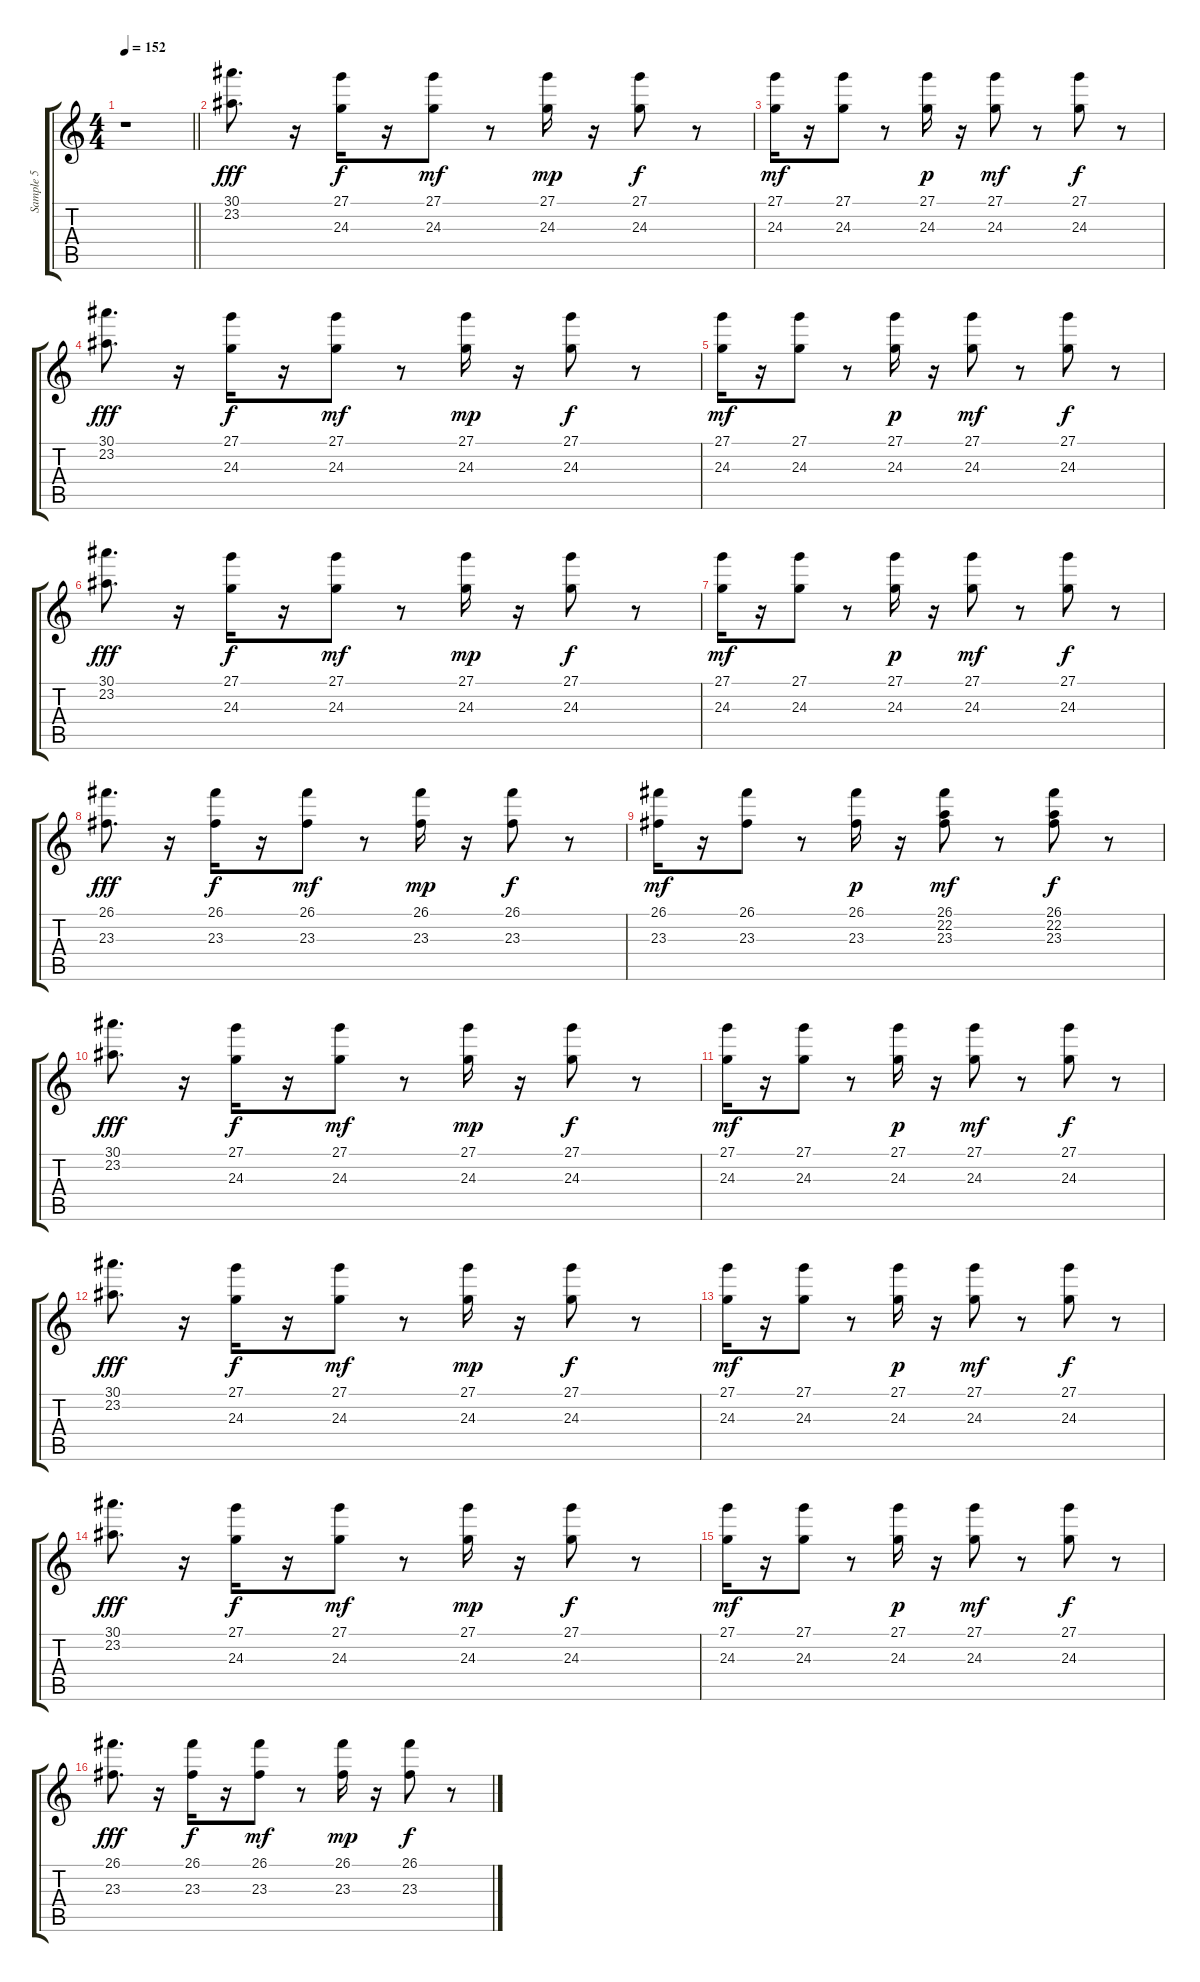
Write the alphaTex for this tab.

\track ("Sample 5" "Sample 5") {instrument lead1square}
\staff {score tabs}
\tuning (E4 B3 G3 D3 A2 E2) {hide}
\ts (4 4)
\tempo 152
\clef g2
\barLineRight lightlight
\ks c
r.1{dy fff} |
\section ("" " ")
(30.1 23.2).8{d} r.16 (27.1 24.3).16{dy f} r.16 (27.1 24.3).8{dy mf} r.8 (27.1 24.3).16{dy mp} r.16 (27.1 24.3).8{dy f} r.8 |
(27.1 24.3).16{dy mf} r.16 (27.1 24.3).8 r.8 (27.1 24.3).16{dy p} r.16 (27.1 24.3).8{dy mf} r.8 (27.1 24.3).8{dy f} r.8 |
(30.1 23.2).8{d dy fff} r.16 (27.1 24.3).16{dy f} r.16 (27.1 24.3).8{dy mf} r.8 (27.1 24.3).16{dy mp} r.16 (27.1 24.3).8{dy f} r.8 |
(27.1 24.3).16{dy mf} r.16 (27.1 24.3).8 r.8 (27.1 24.3).16{dy p} r.16 (27.1 24.3).8{dy mf} r.8 (27.1 24.3).8{dy f} r.8 |
(30.1 23.2).8{d dy fff} r.16 (27.1 24.3).16{dy f} r.16 (27.1 24.3).8{dy mf} r.8 (27.1 24.3).16{dy mp} r.16 (27.1 24.3).8{dy f} r.8 |
(27.1 24.3).16{dy mf} r.16 (27.1 24.3).8 r.8 (27.1 24.3).16{dy p} r.16 (27.1 24.3).8{dy mf} r.8 (27.1 24.3).8{dy f} r.8 |
(26.1 23.3).8{d dy fff} r.16 (26.1 23.3).16{dy f} r.16 (26.1 23.3).8{dy mf} r.8 (26.1 23.3).16{dy mp} r.16 (26.1 23.3).8{dy f} r.8 |
(26.1 23.3).16{dy mf} r.16 (26.1 23.3).8 r.8 (26.1 23.3).16{dy p} r.16 (26.1 22.2 23.3).8{dy mf} r.8 (26.1 22.2 23.3).8{dy f} r.8 |
(30.1 23.2).8{d dy fff} r.16 (27.1 24.3).16{dy f} r.16 (27.1 24.3).8{dy mf} r.8 (27.1 24.3).16{dy mp} r.16 (27.1 24.3).8{dy f} r.8 |
(27.1 24.3).16{dy mf} r.16 (27.1 24.3).8 r.8 (27.1 24.3).16{dy p} r.16 (27.1 24.3).8{dy mf} r.8 (27.1 24.3).8{dy f} r.8 |
(30.1 23.2).8{d dy fff} r.16 (27.1 24.3).16{dy f} r.16 (27.1 24.3).8{dy mf} r.8 (27.1 24.3).16{dy mp} r.16 (27.1 24.3).8{dy f} r.8 |
(27.1 24.3).16{dy mf} r.16 (27.1 24.3).8 r.8 (27.1 24.3).16{dy p} r.16 (27.1 24.3).8{dy mf} r.8 (27.1 24.3).8{dy f} r.8 |
(30.1 23.2).8{d dy fff} r.16 (27.1 24.3).16{dy f} r.16 (27.1 24.3).8{dy mf} r.8 (27.1 24.3).16{dy mp} r.16 (27.1 24.3).8{dy f} r.8 |
(27.1 24.3).16{dy mf} r.16 (27.1 24.3).8 r.8 (27.1 24.3).16{dy p} r.16 (27.1 24.3).8{dy mf} r.8 (27.1 24.3).8{dy f} r.8 |
(26.1 23.3).8{d dy fff} r.16 (26.1 23.3).16{dy f} r.16 (26.1 23.3).8{dy mf} r.8 (26.1 23.3).16{dy mp} r.16 (26.1 23.3).8{dy f} r.8
